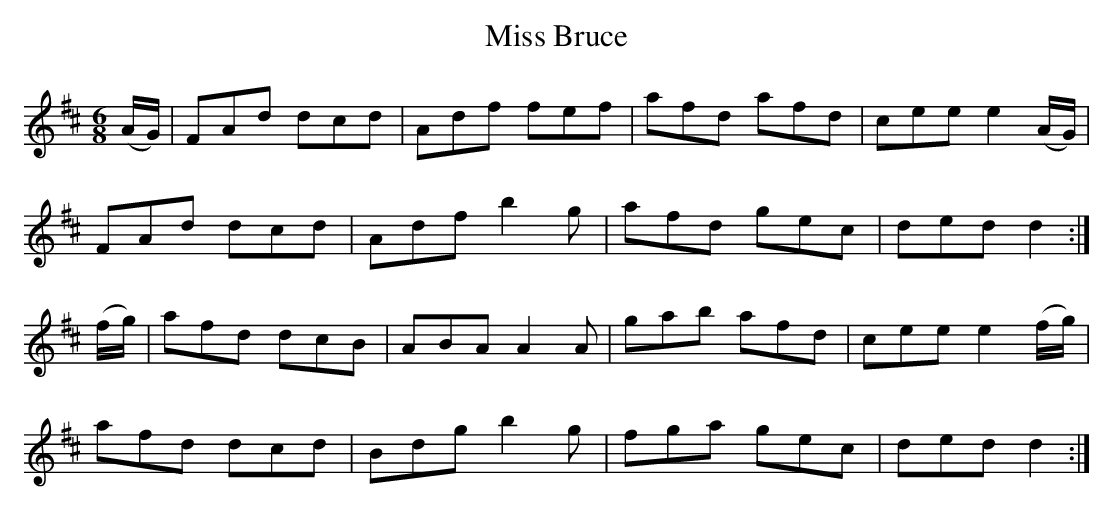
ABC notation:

X:1
T:Miss Bruce
M:6/8
L:1/8
K:D
(A/G/) | FAd dcd | Adf fef | afd afd | cee e2 (A/G/) |
FAd dcd | Adf b2g | afd gec | ded d2 :|
(f/g/) | afd dcB | ABA A2A | gab afd | cee e2 (f/g/) |
afd dcd | Bdg b2g | fga gec | ded d2 :|
